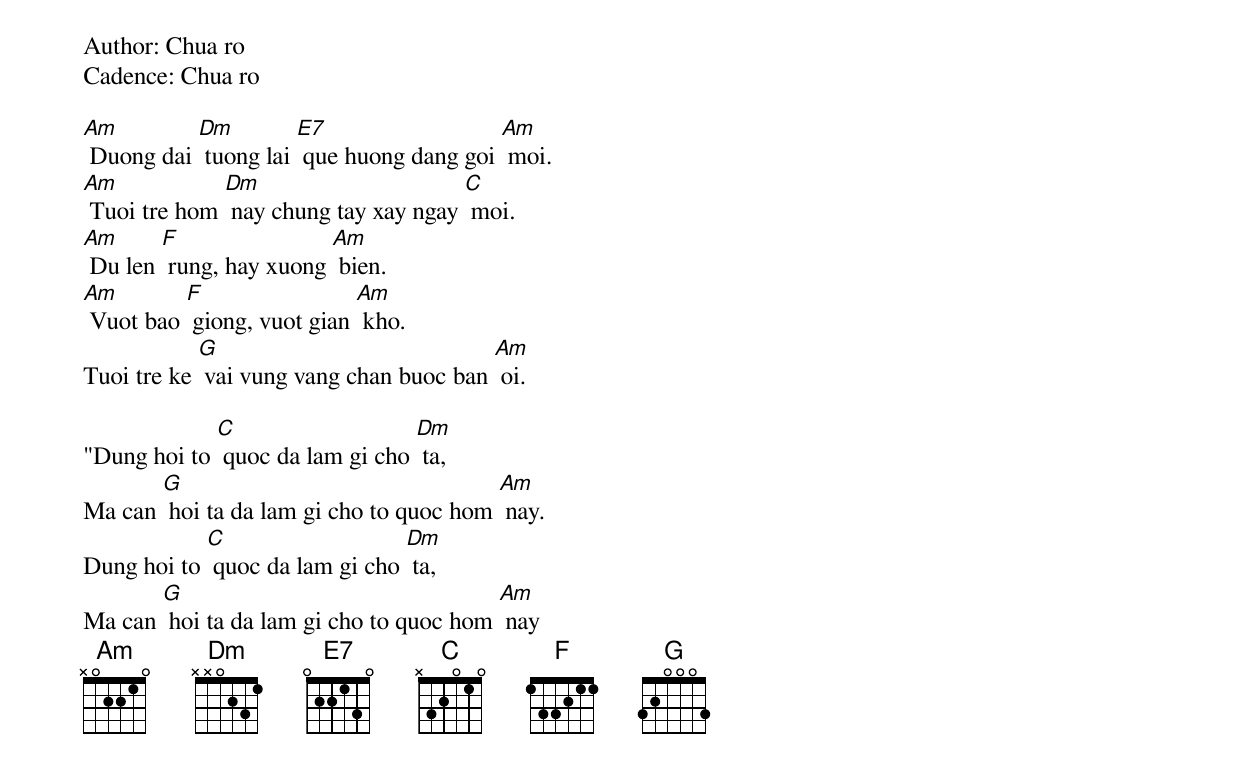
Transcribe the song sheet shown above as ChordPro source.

Author: Chua ro
Cadence: Chua ro

[Am] Duong dai [Dm] tuong lai [E7] que huong dang goi [Am] moi.
[Am] Tuoi tre hom [Dm] nay chung tay xay ngay [C] moi.
[Am] Du len [F] rung, hay xuong [Am] bien.
[Am] Vuot bao [F] giong, vuot gian [Am] kho.
Tuoi tre ke [G] vai vung vang chan buoc ban [Am] oi.

"Dung hoi to [C] quoc da lam gi cho [Dm] ta,
Ma can [G] hoi ta da lam gi cho to quoc hom [Am] nay.
Dung hoi to [C] quoc da lam gi cho [Dm] ta,
Ma can [G] hoi ta da lam gi cho to quoc hom [Am] nay
